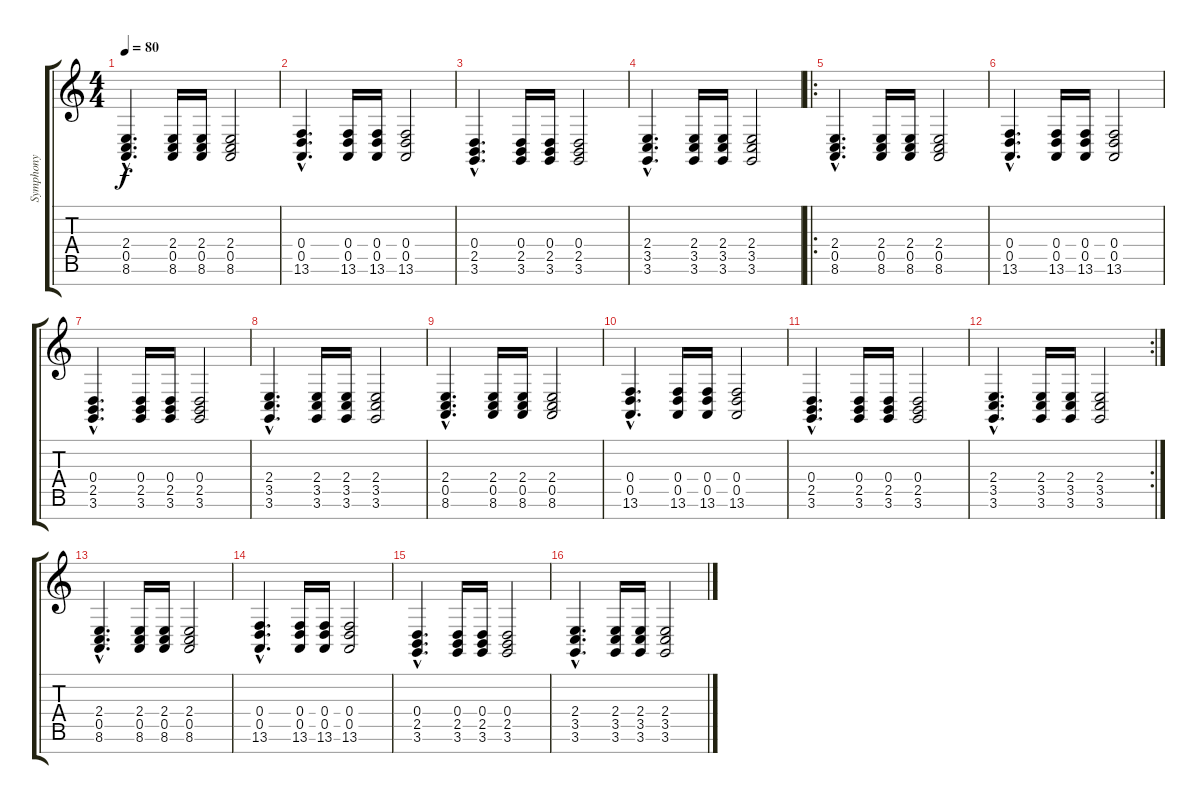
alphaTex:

\track ("Symphony" "Symphony") {instrument stringensemble1}
\staff {score tabs}
\tuning (E4 B3 G3 D3 A2 E2 B1) {hide}
\ts (4 4)
\tempo 80
\clef g2
\ks c
(2.4{hac} 0.5{hac} 8.6{hac}).4{d dy f} (2.4 0.5 8.6).16 (2.4 0.5 8.6).16 (2.4 0.5 8.6).2 |
(0.4{hac} 0.5{hac} 13.6{hac}).4{d} (0.4 0.5 13.6).16 (0.4 0.5 13.6).16 (0.4 0.5 13.6).2 |
(0.4{hac} 2.5{hac} 3.6{hac}).4{d} (0.4 2.5 3.6).16 (0.4 2.5 3.6).16 (0.4 2.5 3.6).2 |
(2.4{hac} 3.5{hac} 3.6{hac}).4{d} (2.4 3.5 3.6).16 (2.4 3.5 3.6).16 (2.4 3.5 3.6).2 |
\ro
(2.4{hac} 0.5{hac} 8.6{hac}).4{d} (2.4 0.5 8.6).16 (2.4 0.5 8.6).16 (2.4 0.5 8.6).2 |
(0.4{hac} 0.5{hac} 13.6{hac}).4{d} (0.4 0.5 13.6).16 (0.4 0.5 13.6).16 (0.4 0.5 13.6).2 |
(0.4{hac} 2.5{hac} 3.6{hac}).4{d} (0.4 2.5 3.6).16 (0.4 2.5 3.6).16 (0.4 2.5 3.6).2 |
(2.4{hac} 3.5{hac} 3.6{hac}).4{d} (2.4 3.5 3.6).16 (2.4 3.5 3.6).16 (2.4 3.5 3.6).2 |
(2.4{hac} 0.5{hac} 8.6{hac}).4{d} (2.4 0.5 8.6).16 (2.4 0.5 8.6).16 (2.4 0.5 8.6).2 |
(0.4{hac} 0.5{hac} 13.6{hac}).4{d} (0.4 0.5 13.6).16 (0.4 0.5 13.6).16 (0.4 0.5 13.6).2 |
(0.4{hac} 2.5{hac} 3.6{hac}).4{d} (0.4 2.5 3.6).16 (0.4 2.5 3.6).16 (0.4 2.5 3.6).2 |
\rc 2
(2.4{hac} 3.5{hac} 3.6{hac}).4{d} (2.4 3.5 3.6).16 (2.4 3.5 3.6).16 (2.4 3.5 3.6).2 |
(2.4{hac} 0.5{hac} 8.6{hac}).4{d} (2.4 0.5 8.6).16 (2.4 0.5 8.6).16 (2.4 0.5 8.6).2 |
(0.4{hac} 0.5{hac} 13.6{hac}).4{d} (0.4 0.5 13.6).16 (0.4 0.5 13.6).16 (0.4 0.5 13.6).2 |
(0.4{hac} 2.5{hac} 3.6{hac}).4{d} (0.4 2.5 3.6).16 (0.4 2.5 3.6).16 (0.4 2.5 3.6).2 |
(2.4{hac} 3.5{hac} 3.6{hac}).4{d} (2.4 3.5 3.6).16 (2.4 3.5 3.6).16 (2.4 3.5 3.6).2
